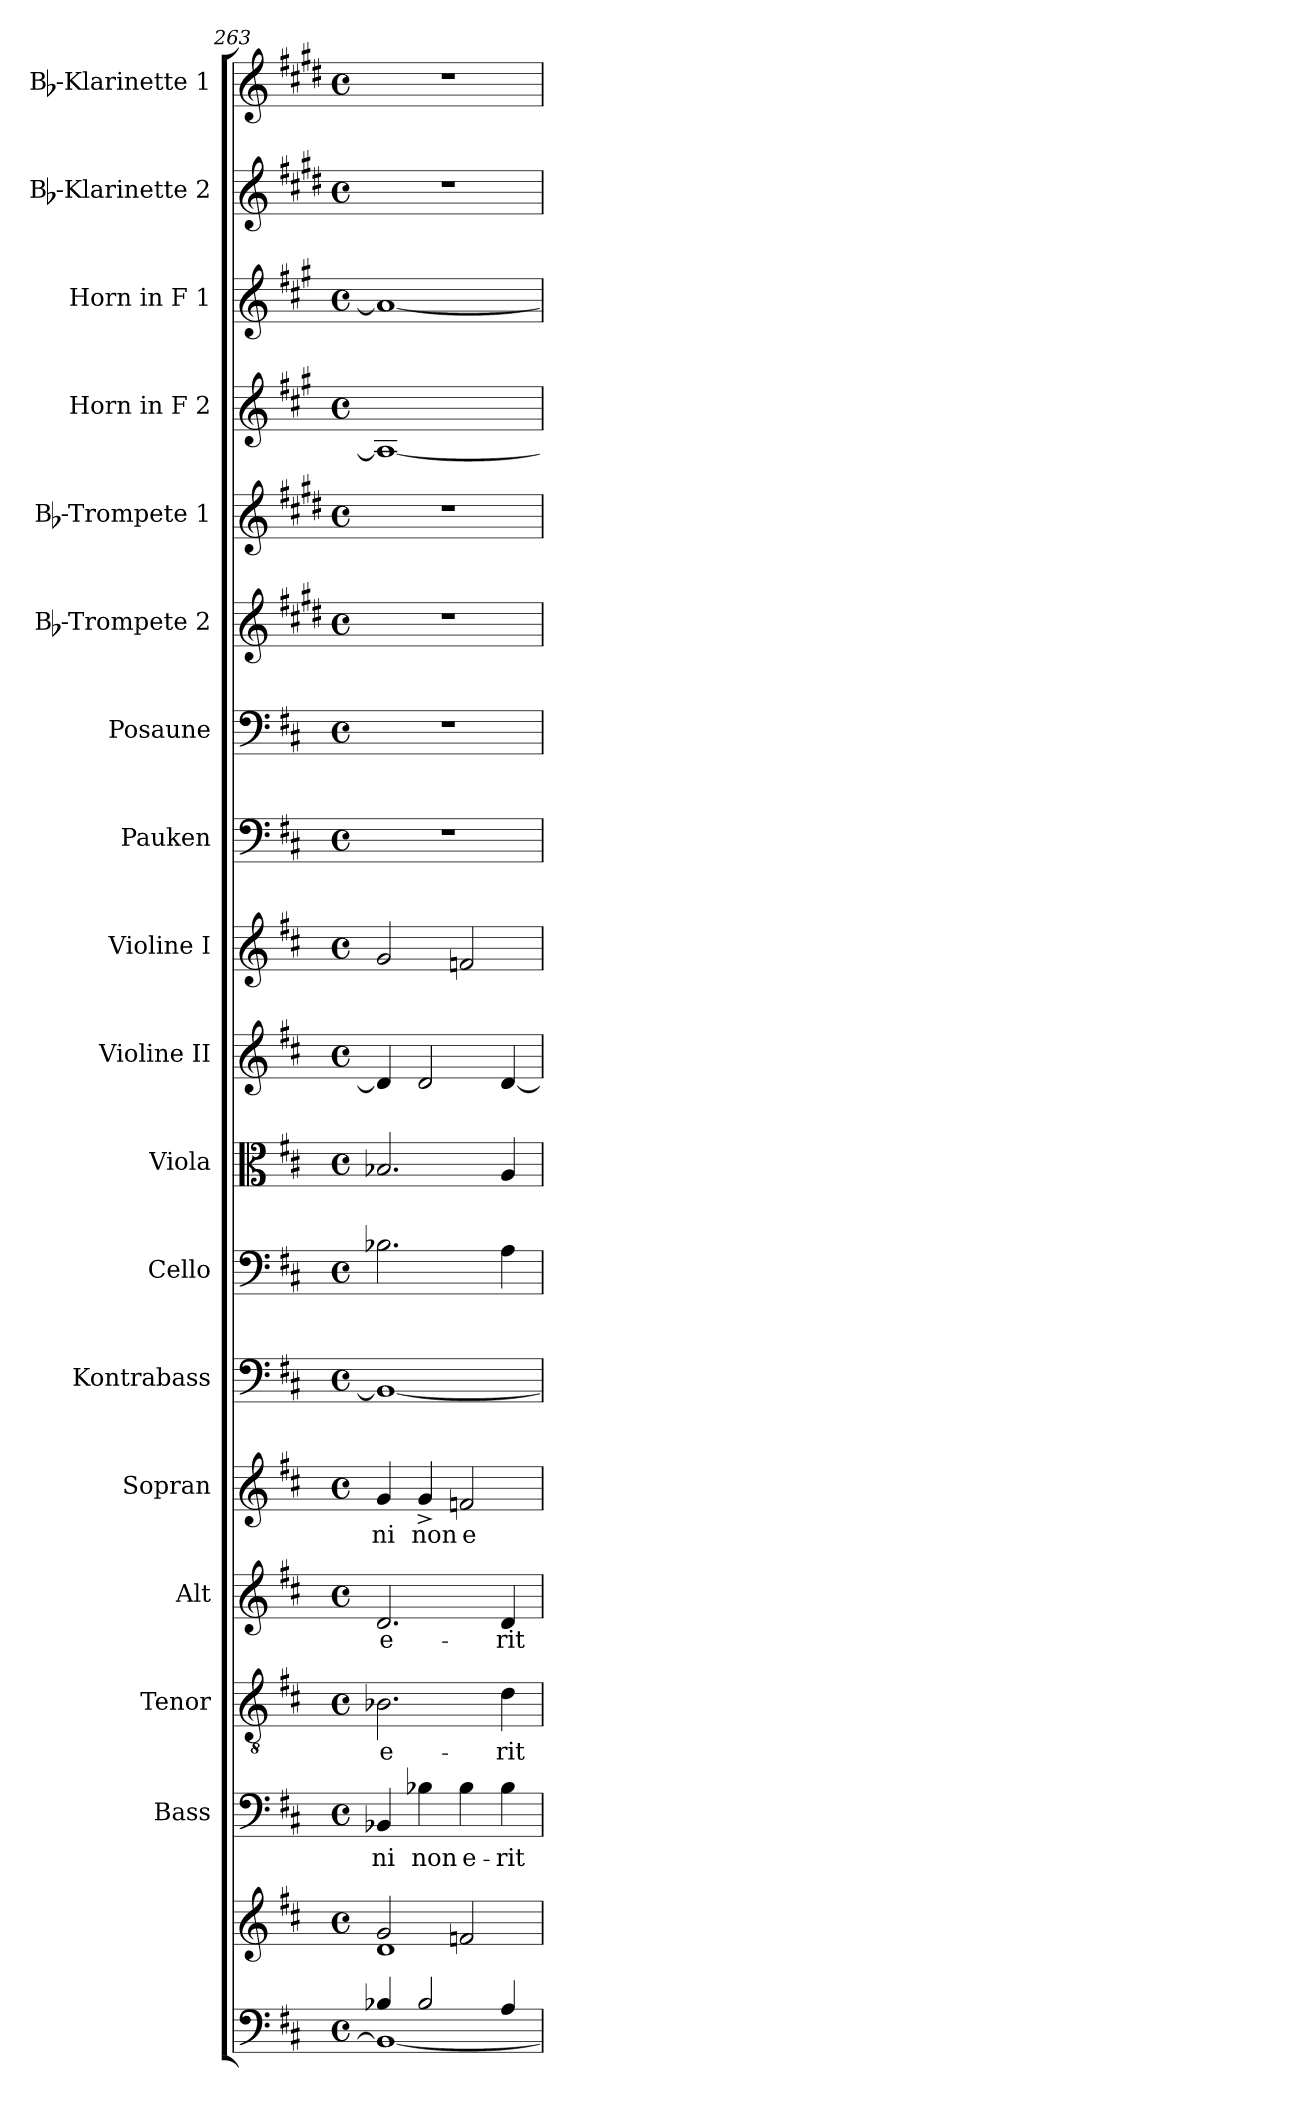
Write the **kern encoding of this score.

**kern	**kern	**kern	**text	**kern	**text	**kern	**text	**kern	**text	**kern	**kern	**kern	**kern	**kern	**kern	**kern	**kern	**kern	**kern	**kern	**kern	**kern
*part18	*part18	*part17	*part17	*part16	*part16	*part15	*part15	*part14	*part14	*part13	*part12	*part11	*part10	*part9	*part8	*part7	*part6	*part5	*part4	*part3	*part2	*part1
*staff19	*staff18	*staff17	*staff17	*staff16	*staff16	*staff15	*staff15	*staff14	*staff14	*staff13	*staff12	*staff11	*staff10	*staff9	*staff8	*staff7	*staff6	*staff5	*staff4	*staff3	*staff2	*staff1
*	*	*I"Bass	*	*I"Tenor	*	*I"Alt	*	*I"Sopran	*	*I"Kontrabass	*I"Cello	*I"Viola	*I"Violine II	*I"Violine I	*I"Pauken	*I"Posaune	*I"Bb-Trompete 2	*I"Bb-Trompete 1	*I"Horn in F 2	*I"Horn in F 1	*I"Bb-Klarinette 2	*I"Bb-Klarinette 1
*	*	*I'B.	*	*I'T.	*	*I'A.	*	*I'S.	*	*I'Kb.	*	*I'Vla.	*I'Vl. II	*I'Vl. I	*I'Pk.	*I'Pos.	*I'Bb Trp. 2	*I'Bb Trp. 1	*	*	*I'Bb Kl. 2	*I'Bb Kl. 1
*clefF4	*clefG2	*clefF4	*	*clefGv2	*	*clefG2	*	*clefG2	*	*clefF4	*clefF4	*clefC3	*clefG2	*clefG2	*clefF4	*clefF4	*clefG2	*clefG2	*clefG2	*clefG2	*clefG2	*clefG2
*	*	*	*	*	*	*	*	*	*	*ITrd7c12	*	*	*	*	*	*	*ITrd1c2	*ITrd1c2	*ITrd4c7	*ITrd4c7	*ITrd1c2	*ITrd1c2
*k[f#c#]	*k[f#c#]	*k[f#c#]	*	*k[f#c#]	*	*k[f#c#]	*	*k[f#c#]	*	*k[f#c#]	*k[f#c#]	*k[f#c#]	*k[f#c#]	*k[f#c#]	*k[f#c#]	*k[f#c#]	*k[f#c#]	*k[f#c#]	*k[f#c#]	*k[f#c#]	*k[f#c#]	*k[f#c#]
*D:	*D:	*D:	*	*D:	*	*D:	*	*D:	*	*D:	*D:	*D:	*D:	*D:	*D:	*D:	*D:	*D:	*D:	*D:	*D:	*D:
*M4/4	*M4/4	*M4/4	*	*M4/4	*	*M4/4	*	*M4/4	*	*M4/4	*M4/4	*M4/4	*M4/4	*M4/4	*M4/4	*M4/4	*M4/4	*M4/4	*M4/4	*M4/4	*M4/4	*M4/4
*met(c)	*met(c)	*met(c)	*	*met(c)	*	*met(c)	*	*met(c)	*	*met(c)	*met(c)	*met(c)	*met(c)	*met(c)	*met(c)	*met(c)	*met(c)	*met(c)	*met(c)	*met(c)	*met(c)	*met(c)
=263	=263	=263	=263	=263	=263	=263	=263	=263	=263	=263	=263	=263	=263	=263	=263	=263	=263	=263	=263	=263	=263	=263
*^	*^	*	*	*	*	*	*	*	*	*	*	*	*	*	*	*	*	*	*	*	*	*
!	!	!	!	!	!LO:LY:b	!	!LO:LY:b	!	!LO:LY:b	!	!LO:LY:b	!	!	!	!	!	!	!	!	!	!	!	!	!
4B-X/	1BB-_	2g/	1d	4BB-X/	-ni	2.B-X\	e-	2.d/	e-	4g/	-ni	1BBB-_	2.B-X\	2.B-X/	4d/]	2g/	1r	1r	1r	1r	1D_	1d_	1r	1r
!	!	!	!	!	!LO:LY:b	!	!	!	!	!	!LO:LY:b	!	!	!	!	!	!	!	!	!	!	!	!	!
2B-/	.	.	.	4B-X\	non	.	.	.	.	4g^>/	non	.	.	.	2d/	.	.	.	.	.	.	.	.	.
!	!	!	!	!	!LO:LY:b	!	!	!	!	!	!LO:LY:b	!	!	!	!	!	!	!	!	!	!	!	!	!
.	.	2fn/	.	4B-\	e-	.	.	.	.	2fn/	e-	.	.	.	.	2fn/	.	.	.	.	.	.	.	.
!	!	!	!	!	!LO:LY:b	!	!LO:LY:b	!	!LO:LY:b	!	!	!	!	!	!	!	!	!	!	!	!	!	!	!
4A/	.	.	.	4B-\	-rit	4d\	-rit	4d/	-rit	.	.	.	4A\	4A/	[4d/	.	.	.	.	.	.	.	.	.
*v	*v	*	*	*	*	*	*	*	*	*	*	*	*	*	*	*	*	*	*	*	*	*	*	*
*	*v	*v	*	*	*	*	*	*	*	*	*	*	*	*	*	*	*	*	*	*	*	*	*
=	=	=	=	=	=	=	=	=	=	=	=	=	=	=	=	=	=	=	=	=	=	=
*-	*-	*-	*-	*-	*-	*-	*-	*-	*-	*-	*-	*-	*-	*-	*-	*-	*-	*-	*-	*-	*-	*-
